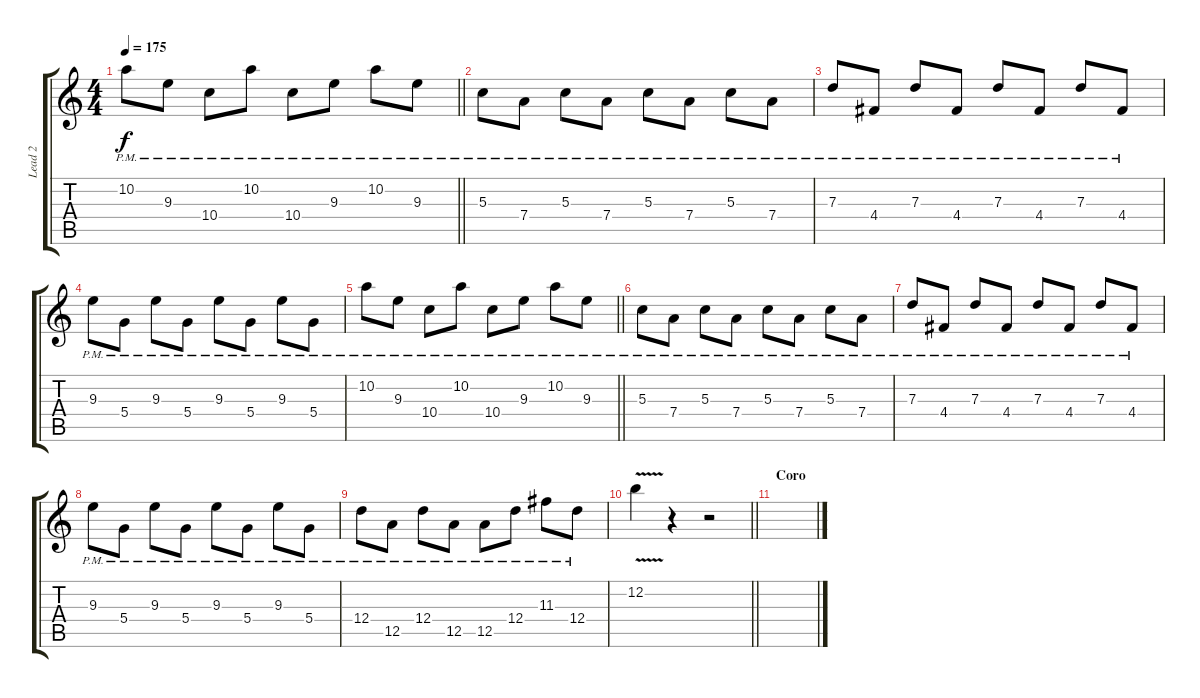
\track ("Lead 2" "Lead 2") {instrument distortionguitar}
\staff {score tabs}
\tuning (E4 B3 G3 D3 A2 E2) {hide}
\ts (4 4)
\tempo 175
\clef g2
\barLineRight lightlight
\ks c
10.2{pm}.8{dy f} 9.3{pm}.8 10.4{pm}.8 10.2{pm}.8 10.4{pm}.8 9.3{pm}.8 10.2{pm}.8 9.3{pm}.8 |
\section ("" "")
5.3{pm}.8 7.4{pm}.8 5.3{pm}.8 7.4{pm}.8 5.3{pm}.8 7.4{pm}.8 5.3{pm}.8 7.4{pm}.8 |
7.3{pm}.8 4.4{pm}.8 7.3{pm}.8 4.4{pm}.8 7.3{pm}.8 4.4{pm}.8 7.3{pm}.8 4.4{pm}.8 |
9.3{pm}.8 5.4{pm}.8 9.3{pm}.8 5.4{pm}.8 9.3{pm}.8 5.4{pm}.8 9.3{pm}.8 5.4{pm}.8 |
\barLineRight lightlight
10.2{pm}.8 9.3{pm}.8 10.4{pm}.8 10.2{pm}.8 10.4{pm}.8 9.3{pm}.8 10.2{pm}.8 9.3{pm}.8 |
\section ("" "")
5.3{pm}.8 7.4{pm}.8 5.3{pm}.8 7.4{pm}.8 5.3{pm}.8 7.4{pm}.8 5.3{pm}.8 7.4{pm}.8 |
7.3{pm}.8 4.4{pm}.8 7.3{pm}.8 4.4{pm}.8 7.3{pm}.8 4.4{pm}.8 7.3{pm}.8 4.4{pm}.8 |
9.3{pm}.8 5.4{pm}.8 9.3{pm}.8 5.4{pm}.8 9.3{pm}.8 5.4{pm}.8 9.3{pm}.8 5.4{pm}.8 |
12.4{pm}.8 12.5{pm}.8 12.4{pm}.8 12.5{pm}.8 12.5{pm}.8 12.4{pm}.8 11.3{pm}.8 12.4{pm}.8 |
\barLineRight lightlight
12.2{v}.4 r.4 r.2 |
\section ("" "Coro")
